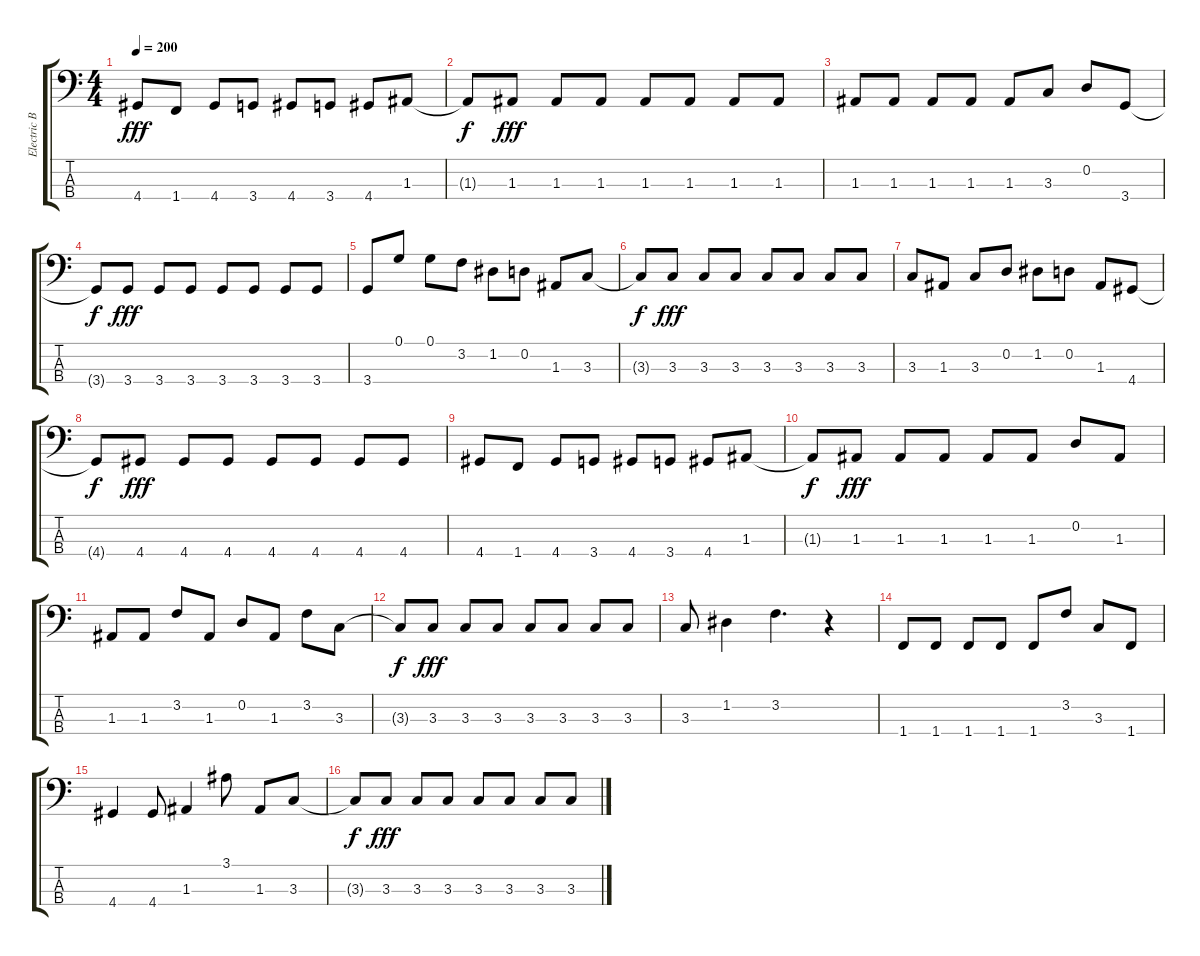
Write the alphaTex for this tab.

\track ("Electric Bass" "Electric B") {instrument electricbassfinger}
\staff {score tabs}
\tuning (G2 D2 A1 E1) {hide}
\ts (4 4)
\tempo 200
\clef f4
\ks c
4.4.8{dy fff} 1.4.8 4.4.8 3.4.8 4.4.8 3.4.8 4.4.8 1.3.8 |
1.3{t}.8{dy f} 1.3.8{dy fff} 1.3.8 1.3.8 1.3.8 1.3.8 1.3.8 1.3.8 |
1.3.8 1.3.8 1.3.8 1.3.8 1.3.8 3.3.8 0.2.8 3.4.8 |
3.4{t}.8{dy f} 3.4.8{dy fff} 3.4.8 3.4.8 3.4.8 3.4.8 3.4.8 3.4.8 |
3.4.8 0.1.8 0.1.8 3.2.8 1.2.8 0.2.8 1.3.8 3.3.8 |
3.3{t}.8{dy f} 3.3.8{dy fff} 3.3.8 3.3.8 3.3.8 3.3.8 3.3.8 3.3.8 |
3.3.8 1.3.8 3.3.8 0.2.8 1.2.8 0.2.8 1.3.8 4.4.8 |
4.4{t}.8{dy f} 4.4.8{dy fff} 4.4.8 4.4.8 4.4.8 4.4.8 4.4.8 4.4.8 |
4.4.8 1.4.8 4.4.8 3.4.8 4.4.8 3.4.8 4.4.8 1.3.8 |
1.3{t}.8{dy f} 1.3.8{dy fff} 1.3.8 1.3.8 1.3.8 1.3.8 0.2.8 1.3.8 |
1.3.8 1.3.8 3.2.8 1.3.8 0.2.8 1.3.8 3.2.8 3.3.8 |
3.3{t}.8{dy f} 3.3.8{dy fff} 3.3.8 3.3.8 3.3.8 3.3.8 3.3.8 3.3.8 |
3.3.8 1.2.4 3.2.4{d} r.4 |
1.4.8 1.4.8 1.4.8 1.4.8 1.4.8 3.2.8 3.3.8 1.4.8 |
4.4.4 4.4.8 1.3.4 3.1.8 1.3.8 3.3.8 |
3.3{t}.8{dy f} 3.3.8{dy fff} 3.3.8 3.3.8 3.3.8 3.3.8 3.3.8 3.3.8
